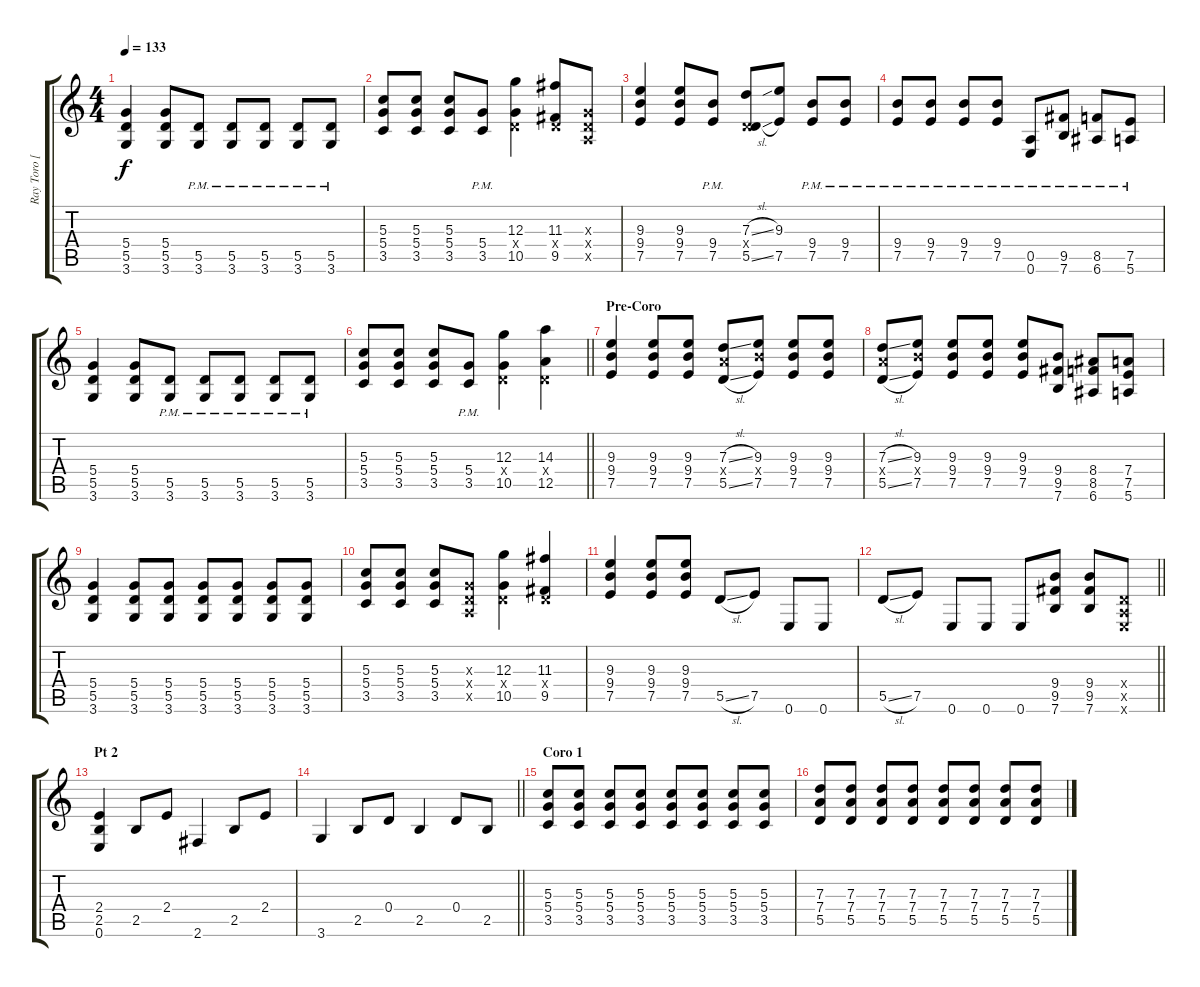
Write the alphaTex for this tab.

\track ("Ray Toro [Guitar]" "Ray Toro [") {instrument distortionguitar}
\staff {score tabs}
\tuning (E4 B3 G3 D3 A2 E2) {hide}
\ts (4 4)
\tempo 133
\clef g2
\ks c
(5.4 5.5 3.6).4{dy f} (5.4 5.5 3.6).8 (5.5{pm} 3.6{pm}).8 (5.5{pm} 3.6{pm}).8 (5.5{pm} 3.6{pm}).8 (5.5{pm} 3.6{pm}).8 (5.5{pm} 3.6{pm}).8 |
(5.3 5.4 3.5).8 (5.3 5.4 3.5).8 (5.3 5.4 3.5).8 (5.4{pm} 3.5{pm}).8 (12.3 0.4{x} 10.5).4 (11.3 0.4{x} 9.5).8 (0.3{x} 0.4{x} 0.5{x}).8 |
(9.3 9.4 7.5).4 (9.3 9.4 7.5).8 (9.4{pm} 7.5{pm}).8 (7.3{sl} 0.4{x} 5.5{sl}).8 (9.3 7.5).8 (9.4{pm} 7.5{pm}).8 (9.4{pm} 7.5{pm}).8 |
(9.4{pm} 7.5{pm}).8 (9.4{pm} 7.5{pm}).8 (9.4{pm} 7.5{pm}).8 (9.4{pm} 7.5{pm}).8 (0.5{pm} 0.6{pm}).8 (9.5{pm} 7.6{pm}).8 (8.5{pm} 6.6{pm}).8 (7.5{pm} 5.6{pm}).8 |
(5.4 5.5 3.6).4 (5.4 5.5 3.6).8 (5.5{pm} 3.6{pm}).8 (5.5{pm} 3.6{pm}).8 (5.5{pm} 3.6{pm}).8 (5.5{pm} 3.6{pm}).8 (5.5{pm} 3.6{pm}).8 |
\barLineRight lightlight
(5.3 5.4 3.5).8 (5.3 5.4 3.5).8 (5.3 5.4 3.5).8 (5.4{pm} 3.5{pm}).8 (12.3 0.4{x} 10.5).4 (14.3 0.4{x} 12.5).4 |
\section ("" "Pre-Coro")
(9.3 9.4 7.5).4 (9.3 9.4 7.5).8 (9.3 9.4 7.5).8 (7.3{sl} 7.4{x} 5.5{sl}).8 (9.3 9.4{x} 7.5).8 (9.3 9.4 7.5).8 (9.3 9.4 7.5).8 |
(7.3{sl} 7.4{x} 5.5{sl}).8 (9.3 9.4{x} 7.5).8 (9.3 9.4 7.5).8 (9.3 9.4 7.5).8 (9.3 9.4 7.5).8 (9.4 9.5 7.6).8 (8.4 8.5 6.6).8 (7.4 7.5 5.6).8 |
(5.4 5.5 3.6).4 (5.4 5.5 3.6).8 (5.4 5.5 3.6).8 (5.4 5.5 3.6).8 (5.4 5.5 3.6).8 (5.4 5.5 3.6).8 (5.4 5.5 3.6).8 |
(5.3 5.4 3.5).8 (5.3 5.4 3.5).8 (5.3 5.4 3.5).8 (0.3{x} 0.4{x} 0.5{x}).8 (12.3 0.4{x} 10.5).4 (11.3 0.4{x} 9.5).4 |
(9.3 9.4 7.5).4 (9.3 9.4 7.5).8 (9.3 9.4 7.5).8 5.5{sl}.8 7.5.8 0.6.8 0.6.8 |
\barLineRight lightlight
5.5{sl}.8 7.5.8 0.6.8 0.6.8 0.6.8 (9.4 9.5 7.6).8 (9.4 9.5 7.6).8 (0.4{x} 0.5{x} 0.6{x}).8 |
\section ("" "Pt 2")
(2.4 2.5 0.6).4 2.5.8 2.4.8 2.6.4 2.5.8 2.4.8 |
\barLineRight lightlight
3.6.4 2.5.8 0.4.8 2.5.4 0.4.8 2.5.8 |
\section ("" "Coro 1")
(5.3 5.4 3.5).8 (5.3 5.4 3.5).8 (5.3 5.4 3.5).8 (5.3 5.4 3.5).8 (5.3 5.4 3.5).8 (5.3 5.4 3.5).8 (5.3 5.4 3.5).8 (5.3 5.4 3.5).8 |
(7.3 7.4 5.5).8 (7.3 7.4 5.5).8 (7.3 7.4 5.5).8 (7.3 7.4 5.5).8 (7.3 7.4 5.5).8 (7.3 7.4 5.5).8 (7.3 7.4 5.5).8 (7.3 7.4 5.5).8
